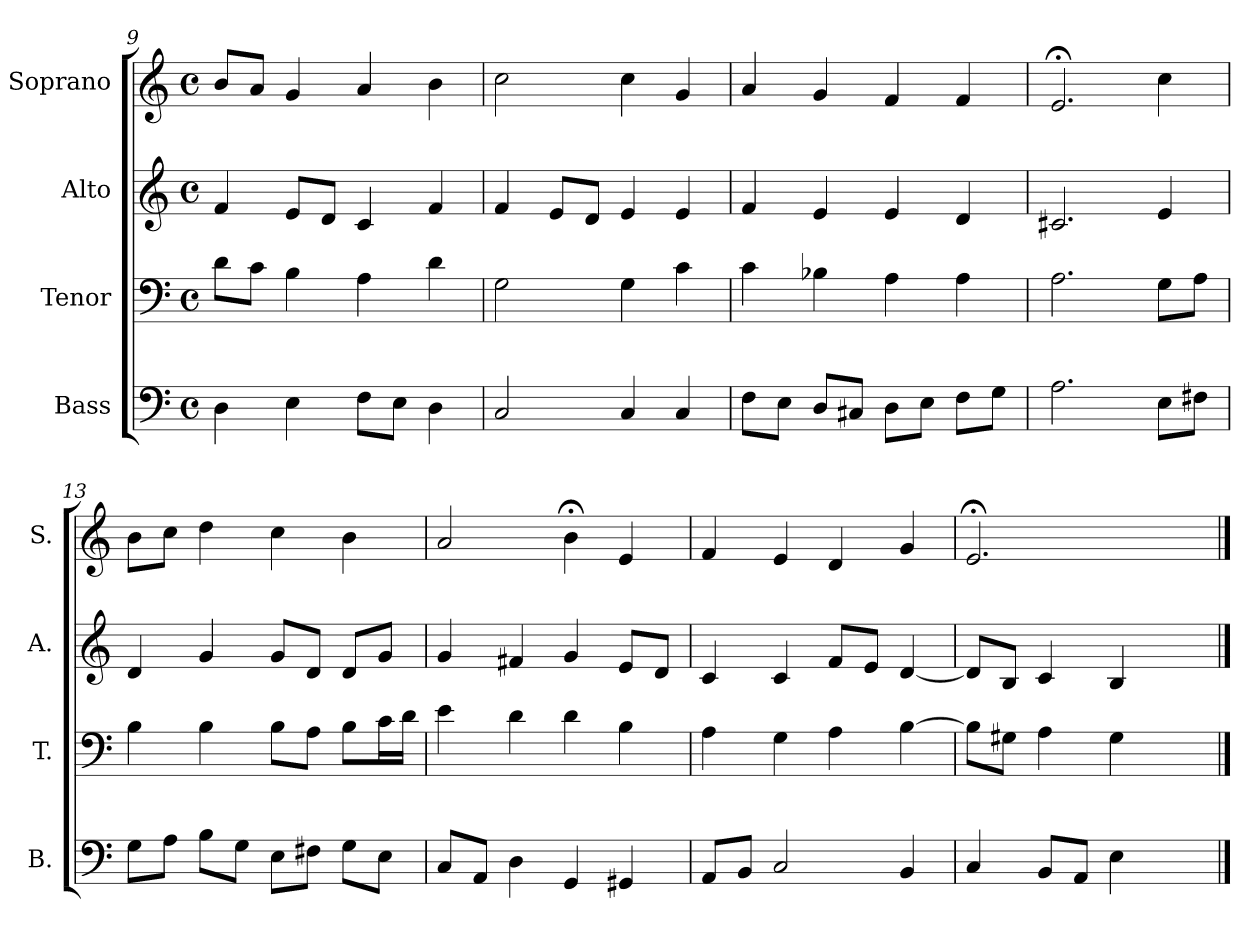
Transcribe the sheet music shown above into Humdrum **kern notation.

**kern	**kern	**kern	**kern
*part4	*part3	*part2	*part1
*staff4	*staff3	*staff2	*staff1
*I"Bass	*I"Tenor	*I"Alto	*I"Soprano
*I'B.	*I'T.	*I'A.	*I'S.
!!LO:LB:g=z
*clefF4	*clefF4	*clefG2	*clefG2
*k[]	*k[]	*k[]	*k[]
*M4/4	*M4/4	*M4/4	*M4/4
*met(c)	*met(c)	*met(c)	*met(c)
=9	=9	=9	=9
4D\	8d\L	4f/	8b/L
.	8c\J	.	8a/J
4E\	4B\	8e/L	4g/
.	.	8d/J	.
8F\L	4A\	4c/	4a/
8E\J	.	.	.
4D\	4d\	4f/	4b\
=10	=10	=10	=10
2C/	2G\	4f/	2cc\
.	.	8e/L	.
.	.	8d/J	.
4C/	4G\	4e/	4cc\
4C/	4c\	4e/	4g/
=11	=11	=11	=11
8F\L	4c\	4f/	4a/
8E\J	.	.	.
8D/L	4B-X\	4e/	4g/
8C#X/J	.	.	.
8D\L	4A\	4e/	4f/
8E\J	.	.	.
8F\L	4A\	4d/	4f/
8G\J	.	.	.
=12	=12	=12	=12
2.A\	2.A\	2.c#X/	2.e;</
8E\L	8G\L	4e/	4cc\
8F#X\J	8A\J	.	.
!!LO:PB:g=z
=13	=13	=13	=13
8G\L	4B\	4d/	8b\L
8A\J	.	.	8cc\J
8B\L	4B\	4g/	4dd\
8G\J	.	.	.
8E\L	8B\L	8g/L	4cc\
8F#X\J	8A\J	8d/J	.
8G\L	8B\L	8d/L	4b\
8E\J	16c\L	8g/J	.
.	16d\JJ	.	.
=14	=14	=14	=14
8C/L	4e\	4g/	2a/
8AA/J	.	.	.
4D\	4d\	4f#X/	.
4GG/	4d\	4g/	4b;<\
4GG#X/	4B\	8e/L	4e/
.	.	8d/J	.
=15	=15	=15	=15
8AA/L	4A\	4c/	4f/
8BB/J	.	.	.
2C/	4G\	4c/	4e/
.	4A\	8f/L	4d/
.	.	8e/J	.
4BB/	[4B\	[4d/	4g/
=16	=16	=16	=16
4C/	8B\L]	8d/L]	2.e;</
.	8G#X\J	8B/J	.
8BB/L	4A\	4c/	.
8AA/J	.	.	.
4E\	4G#\	4B/	.
4ryy	4ryy	4ryy	4ryy
==	==	==	==
*-	*-	*-	*-
